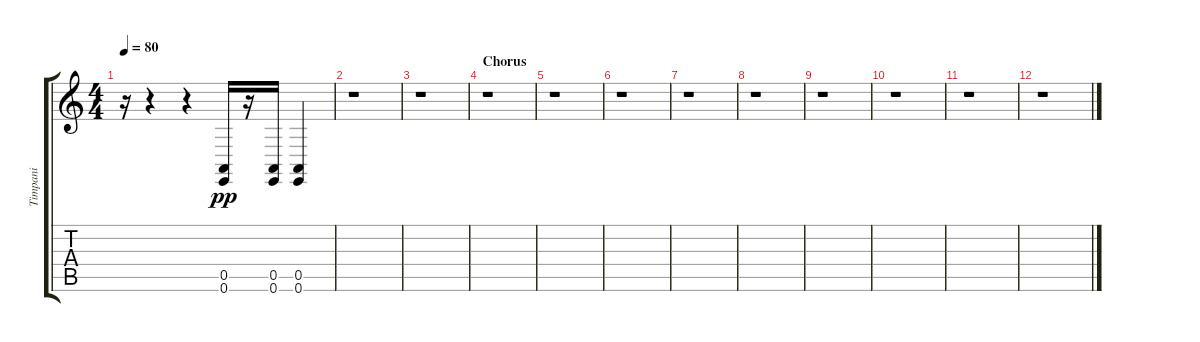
\track ("Timpani" "Timpani") {instrument timpani}
\staff {score tabs}
\tuning (E4 B3 G3 D3 A2 E2) {hide}
\ts (4 4)
\tempo 80
\clef g2
\ks c
r.16{dy mp} r.4 r.4{volume 15} (0.5 0.6).16{dy pp} r.16 (0.5 0.6).16 (0.5 0.6).4 |
r.1 |
r.1 |
\section ("" "Chorus")
r.1 |
r.1 |
r.1 |
r.1 |
r.1 |
r.1 |
r.1 |
r.1 |
r.1
